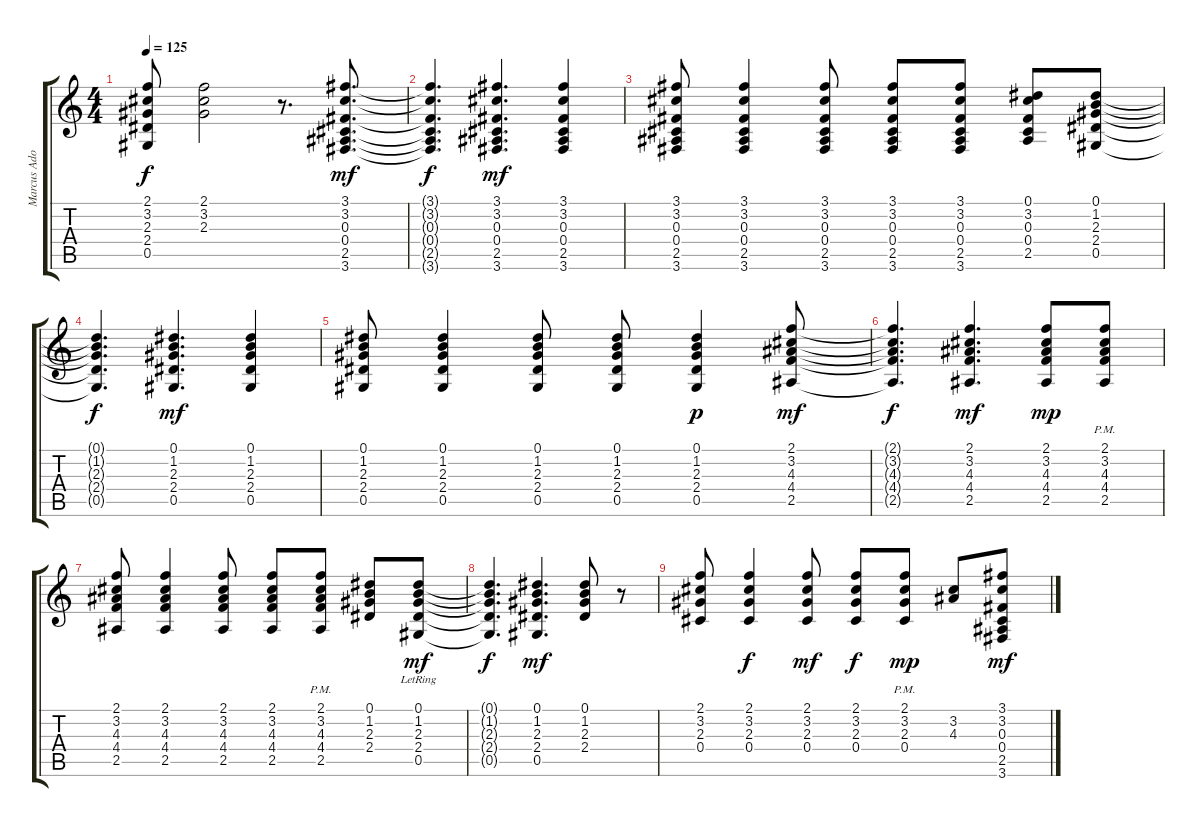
\track ("Marcus Adoro (Lead)" "Marcus Ado") {instrument distortionguitar}
\staff {score tabs}
\tuning (Eb4 Bb3 Gb3 Db3 Ab2 Eb2) {hide}
\ts (4 4)
\tempo 125
\clef g2
\ks c
(2.1 3.2 2.3 2.4{t} 0.5{t}).8{dy f} (2.1 3.2 2.3).2 r.8{d} (3.1 3.2 0.3 0.4 2.5 3.6).8{d dy mf} |
(3.1{t} 3.2{t} 0.3{t} 0.4{t} 2.5{t} 3.6{t}).4{d dy f} (3.1 3.2 0.3 0.4 2.5 3.6).4{d dy mf} (3.1 3.2 0.3 0.4 2.5 3.6).4 |
(3.1 3.2 0.3 0.4 2.5 3.6).8 (3.1 3.2 0.3 0.4 2.5 3.6).4 (3.1 3.2 0.3 0.4 2.5 3.6).8 (3.1 3.2 0.3 0.4 2.5 3.6).8 (3.1 3.2 0.3 0.4 2.5 3.6).8 (0.1 3.2 0.3 0.4 2.5).8 (0.1 1.2 2.3 2.4 0.5).8 |
(0.1{t} 1.2{t} 2.3{t} 2.4{t} 0.5{t}).4{d dy f} (0.1 1.2 2.3 2.4 0.5).4{d dy mf} (0.1 1.2 2.3 2.4 0.5).4 |
(0.1 1.2 2.3 2.4 0.5).8 (0.1 1.2 2.3 2.4 0.5).4 (0.1 1.2 2.3 2.4 0.5).8 (0.1 1.2 2.3 2.4 0.5).8 (0.1 1.2 2.3 2.4 0.5).4{dy p} (2.1 3.2 4.3 4.4 2.5).8{dy mf} |
(2.1{t} 3.2{t} 4.3{t} 4.4{t} 2.5{t}).4{d dy f} (2.1 3.2 4.3 4.4 2.5).4{d dy mf} (2.1 3.2 4.3 4.4 2.5).8{dy mp} (2.1{pm} 3.2{pm} 4.3{pm} 4.4{pm} 2.5{pm}).8 |
(2.1 3.2 4.3 4.4 2.5).8 (2.1 3.2 4.3 4.4 2.5).4 (2.1 3.2 4.3 4.4 2.5).8 (2.1 3.2 4.3 4.4 2.5).8 (2.1{pm} 3.2{pm} 4.3{pm} 4.4{pm} 2.5{pm}).8 (0.1 1.2 2.3 2.4).8 (0.1{lr} 1.2{lr} 2.3{lr} 2.4{lr} 0.5{lr}).8{dy mf} |
(0.1{t} 1.2{t} 2.3{t} 2.4{t} 0.5{t}).4{d dy f} (0.1 1.2 2.3 2.4 0.5).4{d dy mf} (0.1 1.2 2.3 2.4).8 r.8 |
(2.1 3.2 2.3 0.4).8 (2.1 3.2 2.3 0.4).4{dy f} (2.1 3.2 2.3 0.4).8{dy mf} (2.1 3.2 2.3 0.4).8{dy f} (2.1{pm} 3.2{pm} 2.3{pm} 0.4{pm}).8{dy mp} (3.2 4.3).8 (3.1 3.2 0.3 0.4 2.5 3.6).8{dy mf}
